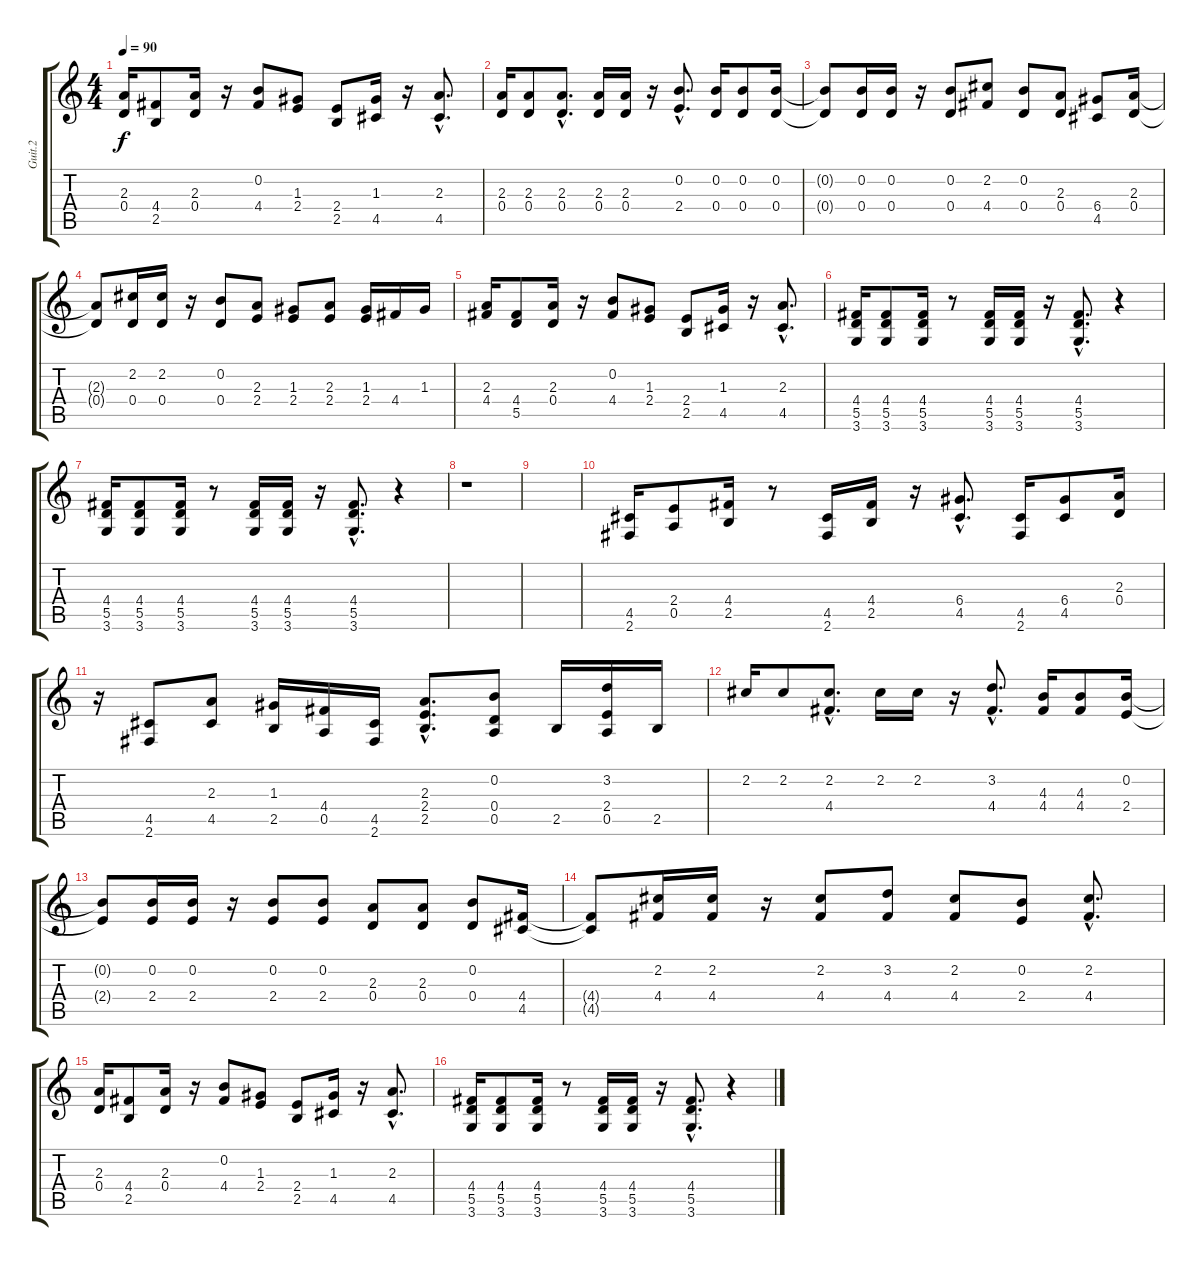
\track ("Guit.2" "Guit.2") {instrument distortionguitar}
\staff {score tabs}
\tuning (E4 B3 G3 D3 A2 E2) {hide}
\ts (4 4)
\tempo 90
\clef g2
\ks c
(2.3 0.4).16{dy f} (4.4 2.5).8 (2.3 0.4).16 r.16 (0.2 4.4).8 (1.3 2.4).8 (2.4 2.5).8 (1.3 4.5).16 r.16 (2.3{hac} 4.5{hac}).8{d} |
(2.3 0.4).16 (2.3 0.4).8 (2.3{hac} 0.4{hac}).8{d} (2.3 0.4).16 (2.3 0.4).16 r.16 (0.2{hac} 2.4{hac}).8{d} (0.2 0.4).16 (0.2 0.4).8 (0.2 0.4).16 |
(0.2{t} 0.4{t}).8 (0.2 0.4).16 (0.2 0.4).16 r.16 (0.2 0.4).8 (2.2 4.4).8 (0.2 0.4).8 (2.3 0.4).8 (6.4 4.5).8 (2.3 0.4).16 |
(2.3{t} 0.4{t}).8 (2.2 0.4).16 (2.2 0.4).16 r.16 (0.2 0.4).8 (2.3 2.4).8 (1.3 2.4).8 (2.3 2.4).8 (1.3 2.4).16 4.4.16 1.3.16 |
(2.3 4.4).16 (4.4 5.5).8 (2.3 0.4).16 r.16 (0.2 4.4).8 (1.3 2.4).8 (2.4 2.5).8 (1.3 4.5).16 r.16 (2.3{hac} 4.5{hac}).8{d} |
(4.4 5.5 3.6).16 (4.4 5.5 3.6).8 (4.4 5.5 3.6).16 r.8 (4.4 5.5 3.6).16 (4.4 5.5 3.6).16 r.16 (4.4{hac} 5.5{hac} 3.6{hac}).8{d} r.4 |
(4.4 5.5 3.6).16 (4.4 5.5 3.6).8 (4.4 5.5 3.6).16 r.8 (4.4 5.5 3.6).16 (4.4 5.5 3.6).16 r.16 (4.4{hac} 5.5{hac} 3.6{hac}).8{d} r.4 |
r.1 |
|
(4.5 2.6).16 (2.4 0.5).8 (4.4 2.5).16 r.8 (4.5 2.6).16 (4.4 2.5).16 r.16 (6.4{hac} 4.5{hac}).8{d} (4.5 2.6).16 (6.4 4.5).8 (2.3 0.4).16 |
r.16 (4.5 2.6).8 (2.3 4.5).8 (1.3 2.5).16 (4.4 0.5).16 (4.5 2.6).16 (2.3{hac} 2.4{hac} 2.5{hac}).8{d} (0.2 0.4 0.5).8 2.5.16 (3.2 2.4 0.5).16 2.5.16 |
2.2.16 2.2.8 (2.2{hac} 4.4{hac}).8{d} 2.2.16 2.2.16 r.16 (3.2{hac} 4.4{hac}).8{d} (4.3 4.4).16 (4.3 4.4).8 (0.2 2.4).16 |
(0.2{t} 2.4{t}).8 (0.2 2.4).16 (0.2 2.4).16 r.16 (0.2 2.4).8 (0.2 2.4).8 (2.3 0.4).8 (2.3 0.4).8 (0.2 0.4).8 (4.4 4.5).16 |
(4.4{t} 4.5{t}).8 (2.2 4.4).16 (2.2 4.4).16 r.16 (2.2 4.4).8 (3.2 4.4).8 (2.2 4.4).8 (0.2 2.4).8 (2.2{hac} 4.4{hac}).8{d} |
(2.3 0.4).16 (4.4 2.5).8 (2.3 0.4).16 r.16 (0.2 4.4).8 (1.3 2.4).8 (2.4 2.5).8 (1.3 4.5).16 r.16 (2.3{hac} 4.5{hac}).8{d} |
(4.4 5.5 3.6).16 (4.4 5.5 3.6).8 (4.4 5.5 3.6).16 r.8 (4.4 5.5 3.6).16 (4.4 5.5 3.6).16 r.16 (4.4{hac} 5.5{hac} 3.6{hac}).8{d} r.4
